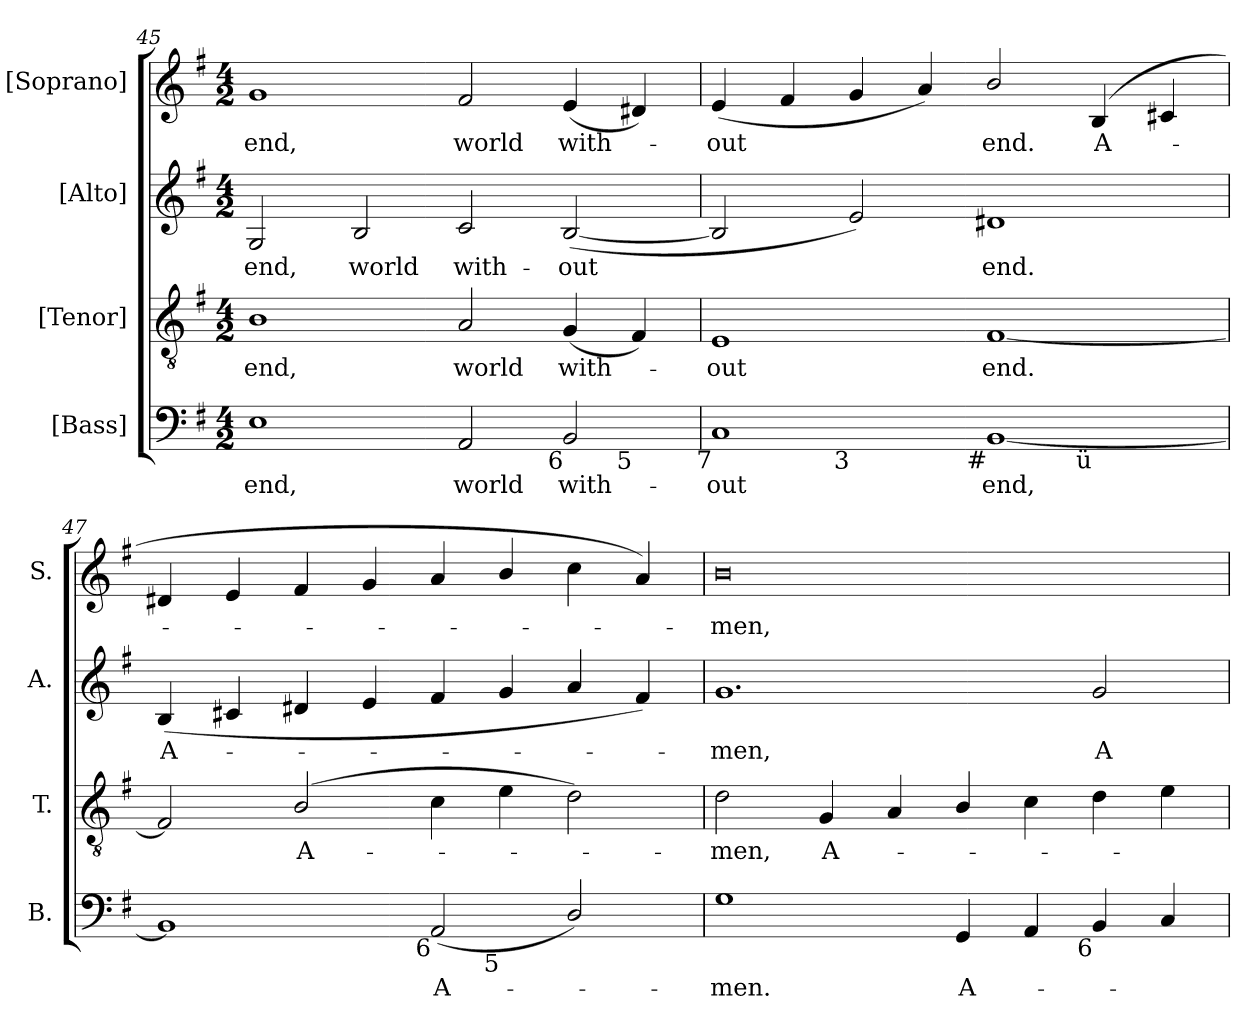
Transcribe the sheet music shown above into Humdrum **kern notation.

**kern	**text	**kern	**text	**kern	**text	**kern	**text
*part4	*part4	*part3	*part3	*part2	*part2	*part1	*part1
*staff4	*staff4	*staff3	*staff3	*staff2	*staff2	*staff1	*staff1
*I"[Bass]	*	*I"[Tenor]	*	*I"[Alto]	*	*I"[Soprano]	*
*I'B.	*	*I'T.	*	*I'A.	*	*I'S.	*
*clefF4	*	*clefGv2	*	*clefG2	*	*clefG2	*
*	*	*ITrd7c12	*	*	*	*	*
*k[f#]	*	*k[f#]	*	*k[f#]	*	*k[f#]	*
*e:	*	*e:	*	*e:	*	*e:	*
*M4/2	*	*M4/2	*	*M4/2	*	*M4/2	*
=45	=45	=45	=45	=45	=45	=45	=45
!	!LO:LY:b:color=#000000	!	!	!	!	!	!
!	!	!	!LO:LY:b:color=#000000	!	!	!	!
!	!	!	!	!	!LO:LY:b:color=#000000	!	!
!	!	!	!	!	!	!	!LO:LY:b:color=#000000
*^	*	*	*	*	*	*	*
1Ei	1..ryy	end,	1BBi	end,	2Gi/	end,	1gi	end,
!	!	!	!	!	!	!LO:LY:b:color=#000000	!	!
.	.	.	.	.	2Bi/	world	.	.
!	!	!LO:LY:b:color=#000000	!	!	!	!	!	!
!	!	!	!	!LO:LY:b:color=#000000	!	!	!	!
!	!	!	!	!	!	!LO:LY:b:color=#000000	!	!
!	!	!	!	!	!	!	!	!LO:LY:b:color=#000000
2AAi/	.	world	2AAi/	world	2ci/	with-	2f#i/	world
!	!	!LO:LY:b:color=#000000	!	!	!	!	!	!
!	!	!	!	!LO:LY:b:color=#000000	!	!	!	!
!	!	!	!	!	!	!LO:LY:b:color=#000000	!	!
!LO:TX:b:rj:t=6	!	!	!	!	!	!	!	!
!	!	!	!	!	!	!	!	!LO:LY:b:color=#000000
2BBi/	.	with-	(4GGi/	with-	([2Bi/	-out	(4ei/	with-
!	!LO:TX:b:rj:t=5	!	!	!	!	!	!	!
.	4ryy	.	4FF#i/)	.	.	.	4d#Xi/)	.
*v	*v	*	*	*	*	*	*	*
=46	=46	=46	=46	=46	=46	=46	=46
*^	*	*	*	*	*	*	*
!	!	!LO:LY:b:color=#000000	!	!	!	!	!	!
*v	*v	*	*	*	*	*	*	*
*^	*	*	*	*	*	*	*
!	!	!	!	!LO:LY:b:color=#000000	!	!	!	!
*v	*v	*	*	*	*	*	*	*
*^	*	*	*	*	*	*	*
!LO:TX:b:rj:t=7	!	!	!	!	!	!	!	!
!	!	!	!	!	!	!	!	!LO:LY:b:color=#000000
*	*^	*	*	*	*	*	*	*
1Ci	2ryy	1.ryy	-out	1EEi	-out	2Bi/]	.	(4ei/	-out
.	.	.	.	.	.	.	.	4f#i/	.
!	!LO:TX:b:rj:t=3	!	!	!	!	!	!	!	!
.	1.ryy	.	.	.	.	2ei/)	.	4gi/	.
.	.	.	.	.	.	.	.	4ai/)	.
!	!	!	!LO:LY:b:color=#000000	!	!	!	!	!	!
!	!	!	!	!	!LO:LY:b:color=#000000	!	!	!	!
!	!	!	!	!	!	!	!LO:LY:b:color=#000000	!	!
!LO:TX:b:rj:t=#	!	!	!	!	!	!	!	!	!
!	!	!	!	!	!	!	!	!	!LO:LY:b:color=#000000
[1BBi	.	.	end,	[1FF#i	end.	1d#Xi	end.	2bi/	end.
!	!	!LO:TX:b:rj:t=ü	!	!	!	!	!	!	!
!	!	!	!	!	!	!	!	!	!LO:LY:b:color=#000000
.	.	2ryy	.	.	.	.	.	(4Bi/	A-
.	.	.	.	.	.	.	.	4c#Xi/	.
*v	*v	*v	*	*	*	*	*	*	*
=47	=47	=47	=47	=47	=47	=47	=47
*^	*	*	*	*	*	*	*
*	*^	*	*	*	*	*	*	*
!	!	!	!	!	!	!	!LO:LY:b:color=#000000	!	!
*	*v	*v	*	*	*	*	*	*	*
1BBi]	1ryy	.	2FF#i/]	.	(4Bi/	A-	4d#Xi/	.
.	.	.	.	.	4c#Xi/	.	4ei/	.
!	!	!	!	!LO:LY:b:color=#000000	!	!	!	!
.	.	.	(2BBi/	A-	4d#Xi/	.	4f#i/	.
.	.	.	.	.	4ei/	.	4gi/	.
!LO:TX:b:rj:t=6	!	!	!	!	!	!	!	!
!	!	!LO:LY:b:color=#000000	!	!	!	!	!	!
(2AAi/	4ryy	A-	4Ci\	.	4f#i/	.	4ai/	.
!	!LO:TX:b:rj:t=5	!	!	!	!	!	!	!
.	2.ryy	.	4Ei\	.	4gi/	.	4bi/	.
2Di/)	.	.	2Di\)	.	4ai/	.	4cci\	.
.	.	.	.	.	4f#i/)	.	4ai/)	.
*v	*v	*	*	*	*	*	*	*
!!LO:LB:g=z
=48	=48	=48	=48	=48	=48	=48	=48
*^	*	*	*	*	*	*	*
!	!	!LO:LY:b:color=#000000	!	!	!	!	!	!
*v	*v	*	*	*	*	*	*	*
*^	*	*	*	*	*	*	*
!	!	!	!	!LO:LY:b:color=#000000	!	!	!	!
*v	*v	*	*	*	*	*	*	*
*^	*	*	*	*	*	*	*
!	!	!	!	!	!	!LO:LY:b:color=#000000	!	!
*v	*v	*	*	*	*	*	*	*
*^	*	*	*	*	*	*	*
!	!	!	!	!	!	!	!	!LO:LY:b:color=#000000
*v	*v	*	*	*	*	*	*	*
1Gi	-men.	2Di\	-men,	1.gi	-men,	0bi	-men,
!	!	!	!LO:LY:b:color=#000000	!	!	!	!
.	.	4GGi/	A-	.	.	.	.
.	.	4AAi/	.	.	.	.	.
!	!LO:LY:b:color=#000000	!	!	!	!	!	!
4GGi/	A-	4BBi/	.	.	.	.	.
4AAi/	.	4Ci\	.	.	.	.	.
!LO:TX:b:rj:t=6	!	!	!	!	!	!	!
!	!	!	!	!	!LO:LY:b:color=#000000	!	!
4BBi/	.	4Di\	.	2gi/	A-	.	.
4Ci/	.	4Ei\	.	.	.	.	.
=	=	=	=	=	=	=	=
*-	*-	*-	*-	*-	*-	*-	*-
